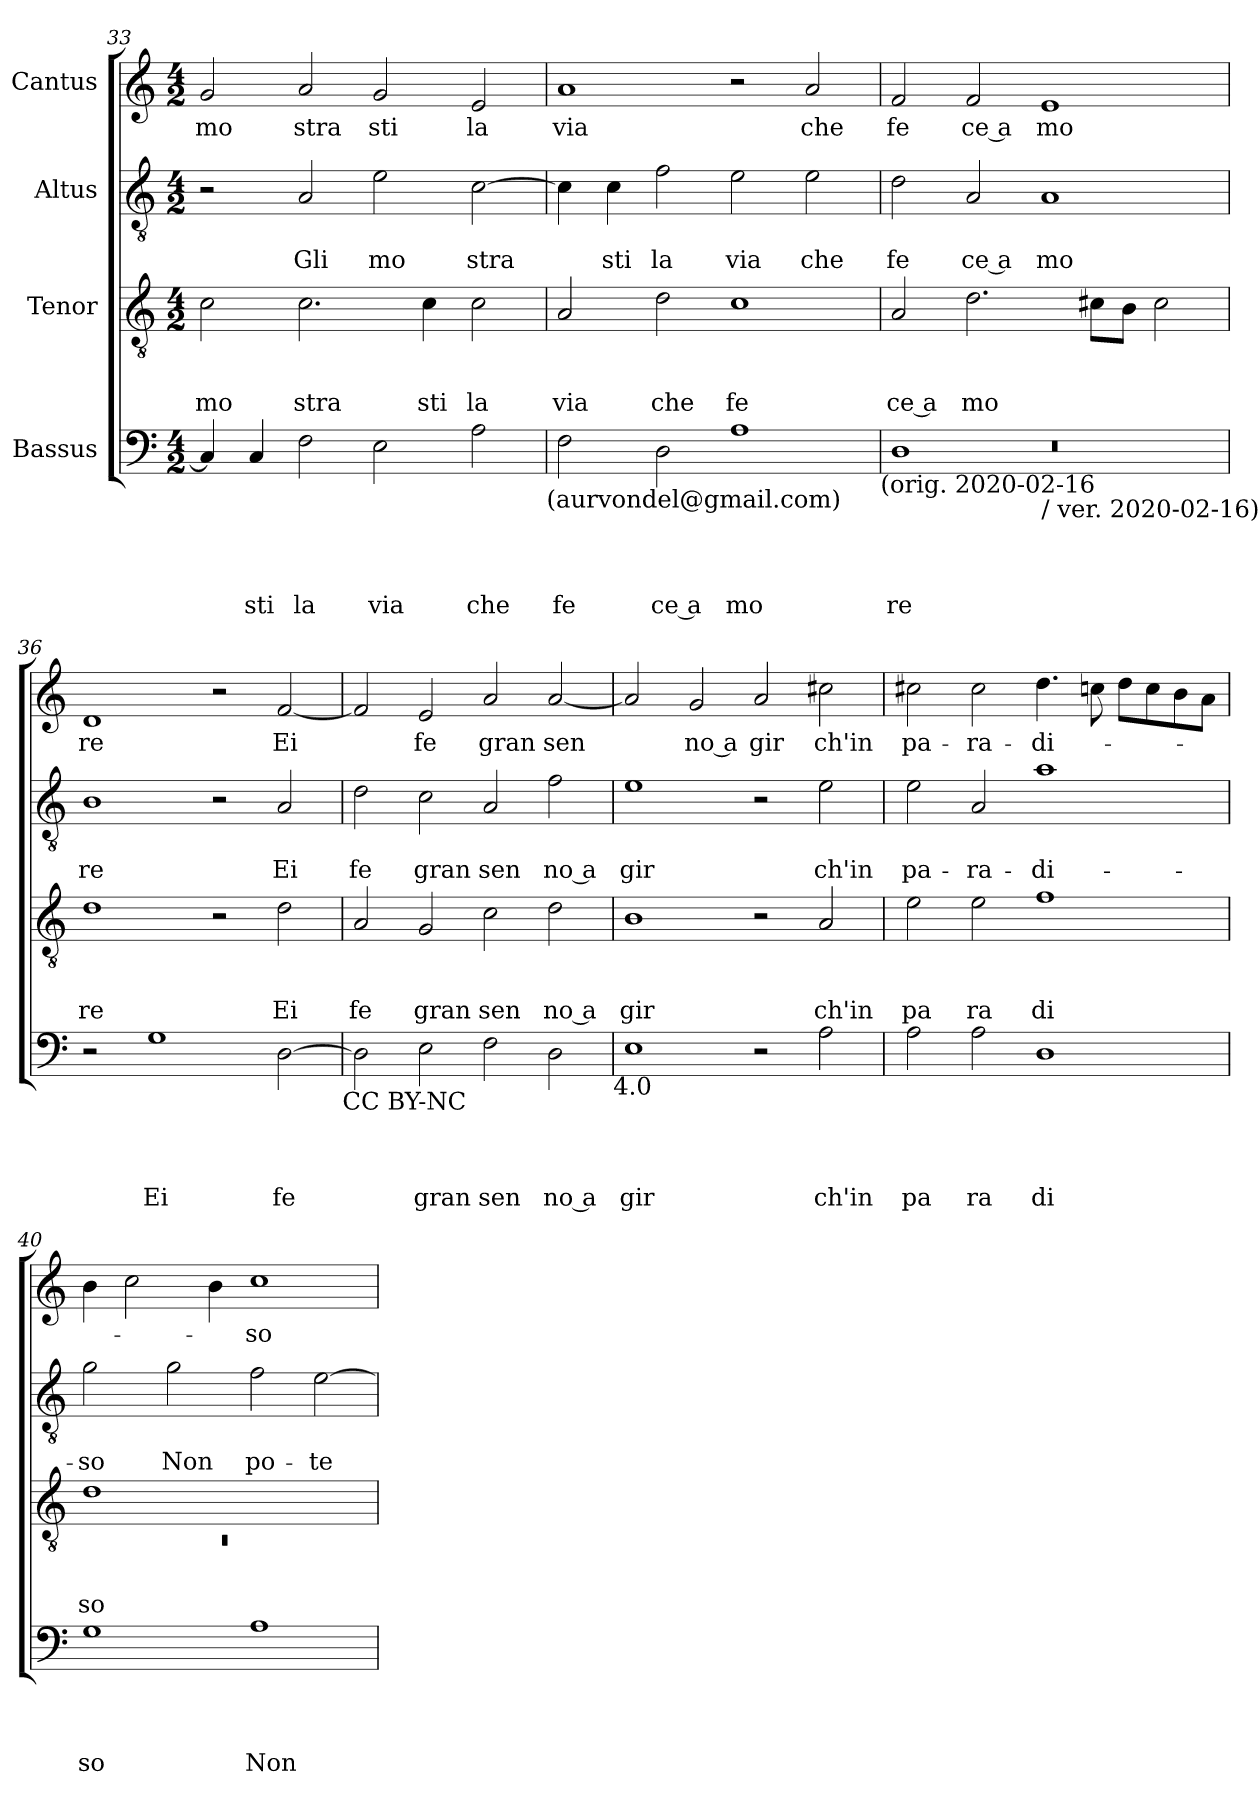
**kern	**text	**text	**text	**text	**kern	**text	**text	**text	**kern	**text	**text	**kern	**text
*part4	*part4	*part4	*part4	*part4	*part3	*part3	*part3	*part3	*part2	*part2	*part2	*part1	*part1
*staff4	*staff4	*staff4	*staff4	*staff4	*staff3	*staff3	*staff3	*staff3	*staff2	*staff2	*staff2	*staff1	*staff1
*I"Bassus	*	*	*	*	*I"Tenor	*	*	*	*I"Altus	*	*	*I"Cantus	*
*clefF4	*	*	*	*	*clefGv2	*	*	*	*clefGv2	*	*	*clefG2	*
*k[]	*	*	*	*	*k[]	*	*	*	*k[]	*	*	*k[]	*
*C:	*	*	*	*	*C:	*	*	*	*C:	*	*	*C:	*
*M4/2	*	*	*	*	*M4/2	*	*	*	*M4/2	*	*	*M4/2	*
=33	=33	=33	=33	=33	=33	=33	=33	=33	=33	=33	=33	=33	=33
!	!	!	!	!	!	!	!	!LO:LY:b	!	!	!	!	!LO:LY:b
4C/]	.	.	.	.	2c\	.	.	mo	2r	.	.	2g/	mo
!	!	!	!	!LO:LY:b	!	!	!	!	!	!	!	!	!
4C/	.	.	.	sti	.	.	.	.	.	.	.	.	.
!	!	!	!	!LO:LY:b	!	!	!	!LO:LY:b	!	!	!LO:LY:b	!	!LO:LY:b
2F\	.	.	.	la	2.c\	.	.	stra	2A/	.	Gli	2a/	stra
!	!	!	!	!LO:LY:b	!	!	!	!	!	!	!LO:LY:b	!	!LO:LY:b
2E\	.	.	.	via	.	.	.	.	2e\	.	mo	2g/	sti
!	!	!	!	!	!	!	!	!LO:LY:b	!	!	!	!	!
.	.	.	.	.	4c\	.	.	sti	.	.	.	.	.
!	!	!	!	!LO:LY:b	!	!	!	!LO:LY:b	!	!	!LO:LY:b	!	!LO:LY:b
2A\	.	.	.	che	2c\	.	.	la	[>2c\	.	stra	2e/	la
!LO:TX:b:t=(aurvondel@gmail.com)	!	!	!	!	!	!	!	!	!	!	!	!	!
=34	=34	=34	=34	=34	=34	=34	=34	=34	=34	=34	=34	=34	=34
!	!	!	!	!LO:LY:b	!	!	!	!LO:LY:b	!	!	!	!	!LO:LY:b
2F\	.	.	.	fe	2A/	.	.	via	4c\]	.	.	1a	via
!	!	!	!	!	!	!	!	!	!	!	!LO:LY:b	!	!
.	.	.	.	.	.	.	.	.	4c\	.	sti	.	.
!	!	!	!	!LO:LY:b:rj	!	!	!	!LO:LY:b	!	!	!LO:LY:b	!	!
2D\	.	.	.	ce a	2d\	.	.	che	2f\	.	la	.	.
!	!	!	!	!LO:LY:b	!	!	!	!LO:LY:b	!	!	!LO:LY:b	!	!
1A	.	.	.	mo	1c	.	.	fe	2e\	.	via	2r	.
!	!	!	!	!	!	!	!	!	!	!	!LO:LY:b	!	!LO:LY:b
.	.	.	.	.	.	.	.	.	2e\	.	che	2a/	che
!LO:TX:b:t=(orig. 2020-02-16	!	!	!	!	!	!	!	!	!	!	!	!	!
=35	=35	=35	=35	=35	=35	=35	=35	=35	=35	=35	=35	=35	=35
*^	*	*	*	*	*	*	*	*	*	*	*	*	*
*	*^	*	*	*	*	*	*	*	*	*	*	*	*	*
!	!	!LO:N:vis=1	!	!	!	!LO:LY:b	!	!	!	!LO:LY:b:rj	!	!	!LO:LY:b	!	!LO:LY:b
0ryy	1D	0r	.	.	.	re	2A/	.	.	ce a	2d\	.	fe	2f/	fe
!	!	!	!	!	!	!	!	!	!	!LO:LY:b	!	!	!LO:LY:b:rj	!	!LO:LY:b:rj
.	.	.	.	.	.	.	2.d\	.	.	mo	2A/	.	ce a	2f/	ce a
!	!LO:TX:b:t=/ ver. 2020-02-16)	!	!	!	!	!	!	!	!	!	!	!	!	!	!
!	!	!	!	!	!	!	!	!	!	!	!	!	!LO:LY:b	!	!LO:LY:b
.	1ryy	.	.	.	.	.	.	.	.	.	1A	.	mo	1e	mo
.	.	.	.	.	.	.	8c#\L	.	.	.	.	.	.	.	.
.	.	.	.	.	.	.	8B\J	.	.	.	.	.	.	.	.
.	.	.	.	.	.	.	2c#\	.	.	.	.	.	.	.	.
*v	*v	*v	*	*	*	*	*	*	*	*	*	*	*	*	*
=36	=36	=36	=36	=36	=36	=36	=36	=36	=36	=36	=36	=36	=36
!	!	!	!	!	!	!	!	!LO:LY:b	!	!	!LO:LY:b	!	!LO:LY:b
2r	.	.	.	.	1d	.	.	re	1B	.	re	1d	re
!	!	!	!	!LO:LY:b	!	!	!	!	!	!	!	!	!
1G	.	.	.	Ei	.	.	.	.	.	.	.	.	.
.	.	.	.	.	2r	.	.	.	2r	.	.	2r	.
!	!	!	!	!LO:LY:b	!	!	!	!LO:LY:b	!	!	!LO:LY:b	!	!LO:LY:b
[>2D\	.	.	.	fe	2d\	.	.	Ei	2A/	.	Ei	[<2f/	Ei
!LO:TX:b:t=CC BY-NC	!	!	!	!	!	!	!	!	!	!	!	!	!
=37	=37	=37	=37	=37	=37	=37	=37	=37	=37	=37	=37	=37	=37
!	!	!	!	!	!	!	!	!LO:LY:b	!	!	!LO:LY:b	!	!
2D\]	.	.	.	.	2A/	.	.	fe	2d\	.	fe	2f/]	.
!	!	!	!	!LO:LY:b	!	!	!	!LO:LY:b	!	!	!LO:LY:b	!	!LO:LY:b
2E\	.	.	.	gran	2G/	.	.	gran	2c\	.	gran	2e/	fe
!	!	!	!	!LO:LY:b	!	!	!	!LO:LY:b	!	!	!LO:LY:b	!	!LO:LY:b
2F\	.	.	.	sen	2c\	.	.	sen	2A/	.	sen	2a/	gran
!	!	!	!	!LO:LY:b:rj	!	!	!	!LO:LY:b:rj	!	!	!LO:LY:b:rj	!	!LO:LY:b
2D\	.	.	.	no a	2d\	.	.	no a	2f\	.	no a	[>2a/	sen
!LO:TX:b:t=4.0	!	!	!	!	!	!	!	!	!	!	!	!	!
!!LO:PB:g=z
=38	=38	=38	=38	=38	=38	=38	=38	=38	=38	=38	=38	=38	=38
!	!	!	!	!LO:LY:b	!	!	!	!LO:LY:b	!	!	!LO:LY:b	!	!
1E	.	.	.	gir	1B	.	.	gir	1e	.	gir	2a/]	.
!	!	!	!	!	!	!	!	!	!	!	!	!	!LO:LY:b:rj
.	.	.	.	.	.	.	.	.	.	.	.	2g/	no a
!	!	!	!	!	!	!	!	!	!	!	!	!	!LO:LY:b
2r	.	.	.	.	2r	.	.	.	2r	.	.	2a/	gir
!	!	!	!	!LO:LY:b	!	!	!	!LO:LY:b	!	!	!LO:LY:b	!	!LO:LY:b
2A\	.	.	.	ch'in	2A/	.	.	ch'in	2e\	.	ch'in	2cc#X\	ch'in
=39	=39	=39	=39	=39	=39	=39	=39	=39	=39	=39	=39	=39	=39
!	!	!	!	!LO:LY:b	!	!	!	!LO:LY:b	!	!	!LO:LY:b	!	!LO:LY:b
2A\	.	.	.	pa	2e\	.	.	pa	2e\	.	pa-	2cc#X\	pa-
!	!	!	!	!LO:LY:b	!	!	!	!LO:LY:b	!	!	!LO:LY:b	!	!LO:LY:b
2A\	.	.	.	ra	2e\	.	.	ra	2A/	.	-ra-	2cc#\	-ra-
!	!	!	!	!LO:LY:b	!	!	!	!LO:LY:b	!	!	!LO:LY:b	!	!LO:LY:b
1D	.	.	.	di	1f	.	.	di	1a	.	-di-	4.dd\	-di-
.	.	.	.	.	.	.	.	.	.	.	.	8ccn\	.
.	.	.	.	.	.	.	.	.	.	.	.	8dd\L	.
.	.	.	.	.	.	.	.	.	.	.	.	8cc\	.
.	.	.	.	.	.	.	.	.	.	.	.	8b\	.
.	.	.	.	.	.	.	.	.	.	.	.	8a\J	.
=40	=40	=40	=40	=40	=40	=40	=40	=40	=40	=40	=40	=40	=40
*	*	*	*	*	*^	*	*	*	*	*	*	*	*
!	!	!	!	!LO:LY:b	!	!LO:N:vis=1	!	!	!LO:LY:b	!	!	!LO:LY:b	!	!
1G	.	.	.	so	1d	0rC	.	.	so	2g\	.	-so	4b\	.
.	.	.	.	.	.	.	.	.	.	.	.	.	2cc\	.
!	!	!	!	!	!	!	!	!	!	!	!	!LO:LY:b	!	!
.	.	.	.	.	.	.	.	.	.	2g\	.	Non	.	.
.	.	.	.	.	.	.	.	.	.	.	.	.	4b\	.
!	!	!	!	!LO:LY:b	!	!	!	!	!	!	!	!LO:LY:b	!	!LO:LY:b
1A	.	.	.	Non	1ryy	.	.	.	.	2f\	.	po-	1cc	-so
!	!	!	!	!	!	!	!	!	!	!	!	!LO:LY:b	!	!
.	.	.	.	.	.	.	.	.	.	[>2e\	.	-te-	.	.
*	*	*	*	*	*v	*v	*	*	*	*	*	*	*	*
=	=	=	=	=	=	=	=	=	=	=	=	=	=
*-	*-	*-	*-	*-	*-	*-	*-	*-	*-	*-	*-	*-	*-
